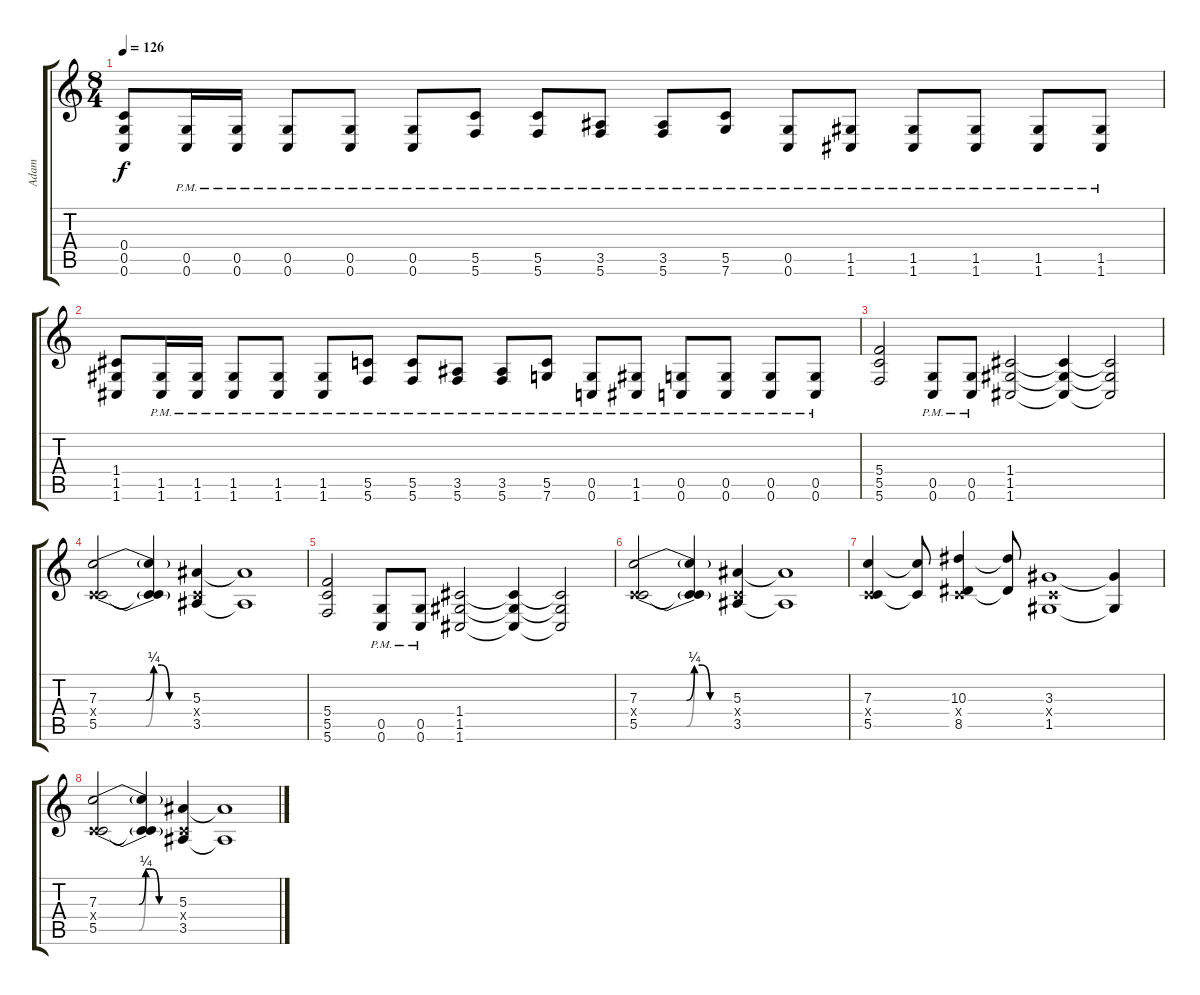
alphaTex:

\track ("Adam" "Adam") {instrument distortionguitar}
\staff {score tabs}
\tuning (D4 A3 F3 C3 G2 C2) {hide}
\ts (8 4)
\tempo 126
\clef g2
\ks c
(0.4 0.5 0.6).8{dy f instrument distortionguitar} (0.5{pm} 0.6{pm}).16 (0.5{pm} 0.6{pm}).16 (0.5{pm} 0.6{pm}).8 (0.5{pm} 0.6{pm}).8 (0.5{pm} 0.6{pm}).8 (5.5{pm} 5.6{pm}).8 (5.5{pm} 5.6{pm}).8 (3.5{pm} 5.6{pm}).8 (3.5{pm} 5.6{pm}).8 (5.5{pm} 7.6{pm}).8 (0.5{pm} 0.6{pm}).8 (1.5{pm} 1.6{pm}).8 (1.5{pm} 1.6{pm}).8 (1.5{pm} 1.6{pm}).8 (1.5{pm} 1.6{pm}).8 (1.5{pm} 1.6{pm}).8 |
(1.4 1.5 1.6).8{instrument distortionguitar} (1.5{pm} 1.6{pm}).16 (1.5{pm} 1.6{pm}).16 (1.5{pm} 1.6{pm}).8 (1.5{pm} 1.6{pm}).8 (1.5{pm} 1.6{pm}).8 (5.5{pm} 5.6{pm}).8 (5.5{pm} 5.6{pm}).8 (3.5{pm} 5.6{pm}).8 (3.5{pm} 5.6{pm}).8 (5.5{pm} 7.6{pm}).8 (0.5{pm} 0.6{pm}).8 (1.5{pm} 1.6{pm}).8 (0.5{pm} 0.6{pm}).8 (0.5{pm} 0.6{pm}).8 (0.5{pm} 0.6{pm}).8 (0.5{pm} 0.6{pm}).8 |
(5.4 5.5 5.6).2 (0.5{pm} 0.6).8 (0.5{pm} 0.6).8 (1.4 1.5 1.6).2 (1.4{t} 1.5{t} 1.6{t}).4 (1.4{t} 1.5{t} 1.6{t}).2 |
(7.3{be (custom 0 0 15 0 30 0 35 1 40 1 45 0 60 0)} 0.4{x} 5.5{be (custom 0 0 30 0 35 1 40 1 45 0 55 0 60 0)}).2 (7.3{t} 0.4{t} 5.5{t}).4 (5.3 0.4{x} 3.5).4 (5.3{t} 3.5{t}).1 |
(5.4 5.5 5.6).2 (0.5{pm} 0.6).8 (0.5{pm} 0.6).8 (1.4 1.5 1.6).2 (1.4{t} 1.5{t} 1.6{t}).4 (1.4{t} 1.5{t} 1.6{t}).2 |
(7.3{be (custom 0 0 15 0 30 0 35 1 40 1 45 0 60 0)} 0.4{x} 5.5{be (custom 0 0 30 0 35 1 40 1 45 0 55 0 60 0)}).2 (7.3{t} 0.4{t} 5.5{t}).4 (5.3 0.4{x} 3.5).4 (5.3{t} 3.5{t}).1 |
(7.3 0.4{x} 5.5).4 (7.3{t} 5.5{t}).8 (10.3 0.4{x} 8.5).4 (10.3{t} 8.5{t}).8 (3.3 0.4{x} 1.5).1 (3.3{t} 1.5{t}).4 |
(7.3{be (custom 0 0 15 0 30 0 35 1 40 1 45 0 60 0)} 0.4{x} 5.5{be (custom 0 0 30 0 35 1 40 1 45 0 55 0 60 0)}).2 (7.3{t} 0.4{t} 5.5{t}).4 (5.3 0.4{x} 3.5).4 (5.3{t} 3.5{t}).1
